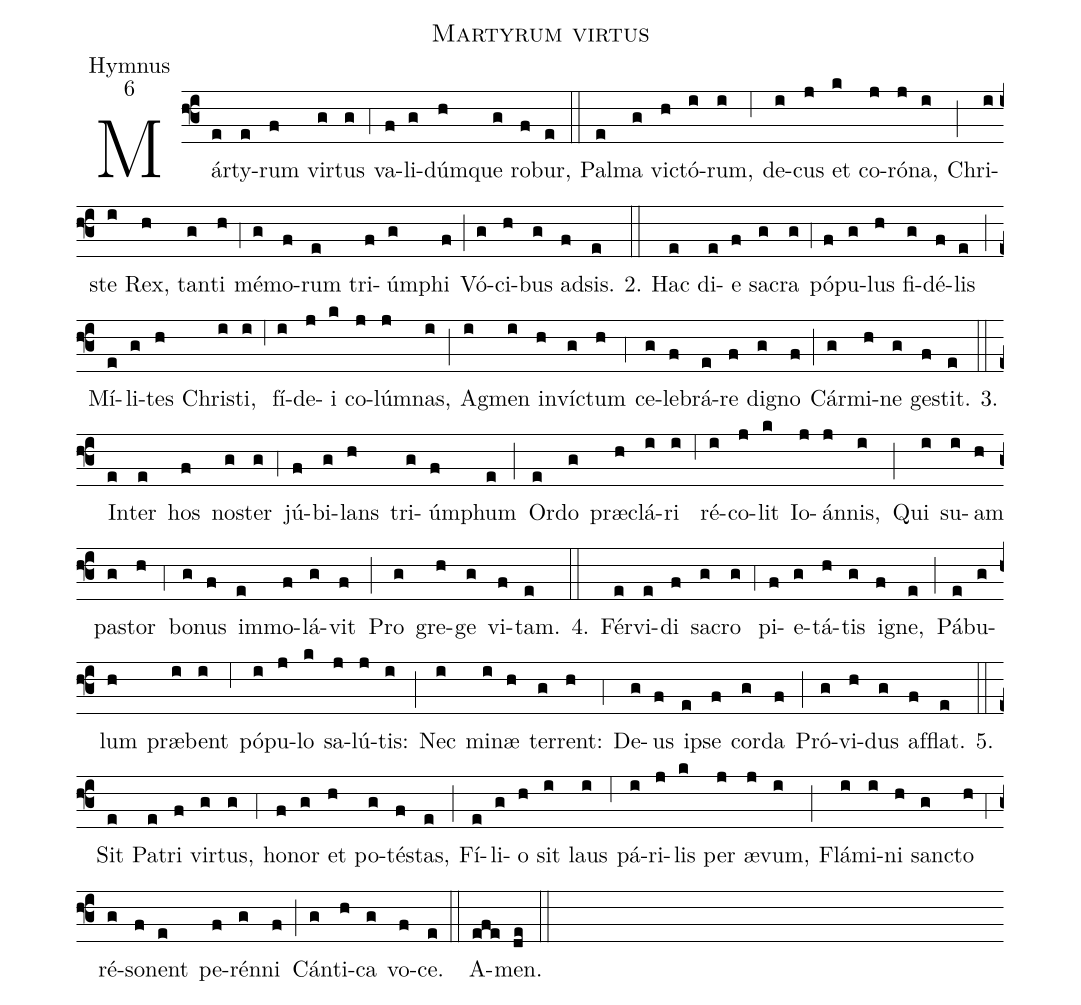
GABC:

name:Martyrum virtus;
office-part:Hymnus;
mode:6;
%%
(f3) Már(e)ty(e)rum(f) vir(g)tus(g) (,4) va(f)li(g)dúm(h)que(g) ro(f)bur,(e) (::)
Pal(e)ma(g) vi(h)ctó(i)rum,(i) (,6) de(i)cus(j) et(k) co(j)ró(j)na,(i) (;) Chri(i)ste(i) Rex,(h) tan(g)ti(h) (,4) mé(g)mo(f)rum(e) tri(f)úm(g)phi(f) (;) Vó(g)ci(h)bus(g) ad(f)sis.(e) 2.(::) Hac(e) di(e)e(f) sa(g)cra(g) (,4) pó(f)pu(g)lus(h) fi(g)dé(f)lis(e) (;) Mí(e)li(g)tes(h) Chri(i)sti,(i) (,6) fí(i)de(j)i(k) co(j)lú(j)mnas,(i) (;) Ag(i)men(i) in(h)ví(g)ctum(h) (,4) ce(g)le(f)brá(e)re(f) di(g)gno(f) (;) Cár(g)mi(h)ne(g) ge(f)stit.(e) 3.(::) In(e)ter(e) hos(f) no(g)ster(g) (,4) jú(f)bi(g)lans(h) tri(g)úm(f)phum(e) (;) Or(e)do(g) præ(h)clá(i)ri(i) (,6) ré(i)co(j)lit(k) Io(j)án(j)nis,(i) (;) Qui(i) su(i)am(h) pa(g)stor(h) (,4) bo(g)nus(f) im(e)mo(f)lá(g)vit(f) (;) Pro(g) gre(h)ge(g) vi(f)tam.(e) 4.(::) Fér(e)vi(e)di(f) sa(g)cro(g) (,4) pi(f)e(g)tá(h)tis(g) i(f)gne,(e) (;) Pá(e)bu(g)lum(h) præ(i)bent(i) (,6) pó(i)pu(j)lo(k) sa(j)lú(j)tis:(i) (;) Nec(i) mi(i)næ(h) ter(g)rent:(h) (,4) De(g)us(f) i(e)pse(f) cor(g)da(f) (;) Pró(g)vi(h)dus(g) af(f)flat.(e) 5.(::) Sit(e) Pa(e)tri(f) vir(g)tus,(g) (,4) ho(f)nor(g) et(h) po(g)té(f)stas,(e) (;) Fí(e)li(g)o(h) sit(i) laus(i) (,6) pá(i)ri(j)lis(k) per(j) æ(j)vum,(i) (;) Flá(i)mi(i)ni(h) san(g)cto(h) (,4) ré(g)so(f)nent(e) pe(f)rén(g)ni(f) (;) Cán(g)ti(h)ca(g) vo(f)ce.(e) (::)
A(efe)men.(de) (::)
